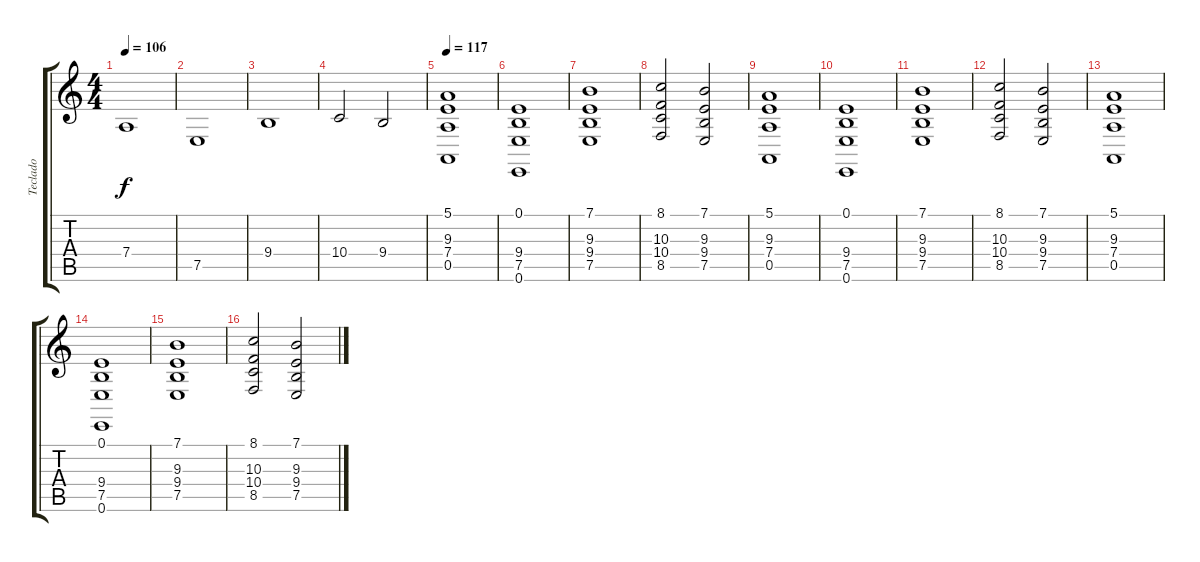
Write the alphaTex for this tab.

\track ("Teclado" "Teclado") {instrument tremolostrings}
\staff {score tabs}
\tuning (E4 B3 G3 D3 A2 E2) {hide}
\ts (4 4)
\tempo 106
\clef g2
\ks c
7.4.1{dy f} |
7.5.1 |
9.4.1 |
10.4.2 9.4.2 |
\tempo 117
(5.1 9.3 7.4 0.5).1 |
(0.1 9.4 7.5 0.6).1 |
(7.1 9.3 9.4 7.5).1 |
(8.1 10.3 10.4 8.5).2 (7.1 9.3 9.4 7.5).2 |
(5.1 9.3 7.4 0.5).1 |
(0.1 9.4 7.5 0.6).1 |
(7.1 9.3 9.4 7.5).1 |
(8.1 10.3 10.4 8.5).2 (7.1 9.3 9.4 7.5).2 |
(5.1 9.3 7.4 0.5).1 |
(0.1 9.4 7.5 0.6).1 |
(7.1 9.3 9.4 7.5).1 |
(8.1 10.3 10.4 8.5).2 (7.1 9.3 9.4 7.5).2
